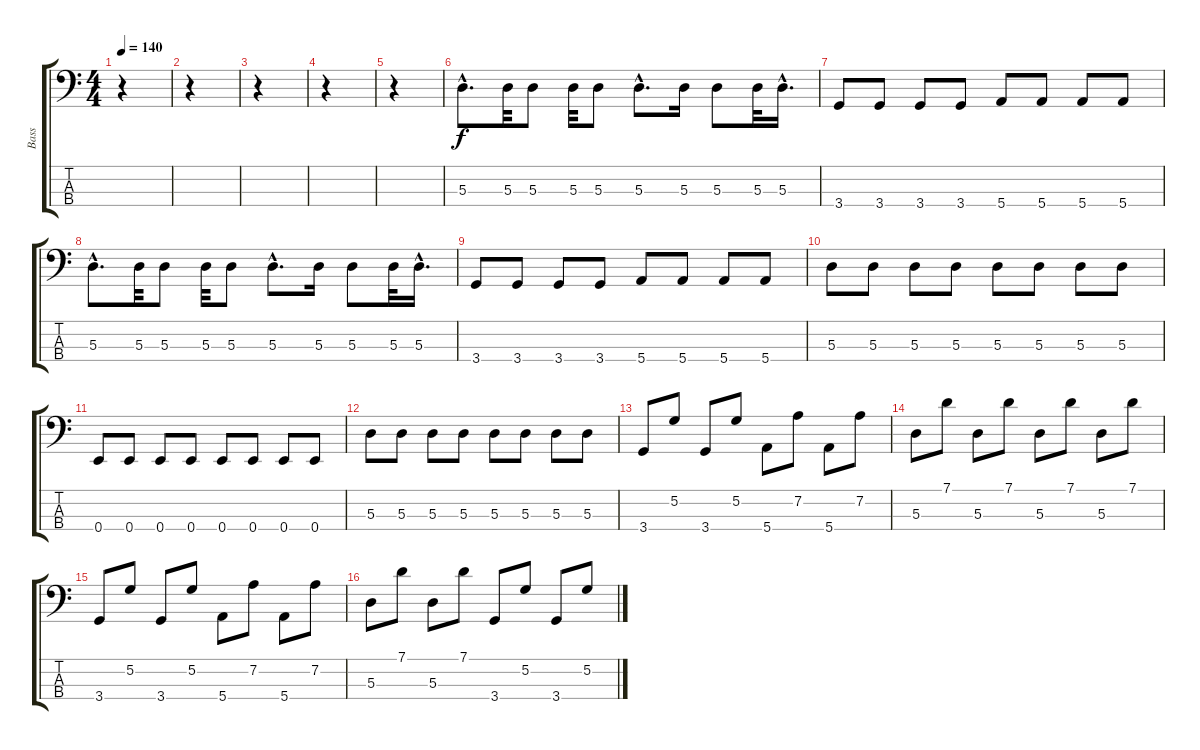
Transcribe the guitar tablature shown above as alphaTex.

\track ("Bass" "Bass") {instrument electricbassfinger}
\staff {score tabs}
\tuning (G2 D2 A1 E1) {hide}
\ts (4 4)
\tempo 140
\clef f4
\ks c
r.4{dy f instrument electricbassfinger} |
r.4 |
r.4 |
r.4 |
r.4 |
5.3{hac}.8{d} 5.3.32 5.3.8 5.3.32 5.3.8 5.3{hac}.8{d} 5.3.16 5.3.8 5.3.32 5.3{hac}.16{d} |
3.4.8 3.4.8 3.4.8 3.4.8 5.4.8 5.4.8 5.4.8 5.4.8 |
5.3{hac}.8{d} 5.3.32 5.3.8 5.3.32 5.3.8 5.3{hac}.8{d} 5.3.16 5.3.8 5.3.32 5.3{hac}.16{d} |
3.4.8 3.4.8 3.4.8 3.4.8 5.4.8 5.4.8 5.4.8 5.4.8 |
5.3.8 5.3.8 5.3.8 5.3.8 5.3.8 5.3.8 5.3.8 5.3.8 |
0.4.8 0.4.8 0.4.8 0.4.8 0.4.8 0.4.8 0.4.8 0.4.8 |
5.3.8 5.3.8 5.3.8 5.3.8 5.3.8 5.3.8 5.3.8 5.3.8 |
3.4.8 5.2.8 3.4.8 5.2.8 5.4.8 7.2.8 5.4.8 7.2.8 |
5.3.8 7.1.8 5.3.8 7.1.8 5.3.8 7.1.8 5.3.8 7.1.8 |
3.4.8 5.2.8 3.4.8 5.2.8 5.4.8 7.2.8 5.4.8 7.2.8 |
5.3.8 7.1.8 5.3.8 7.1.8 3.4.8 5.2.8 3.4.8 5.2.8
